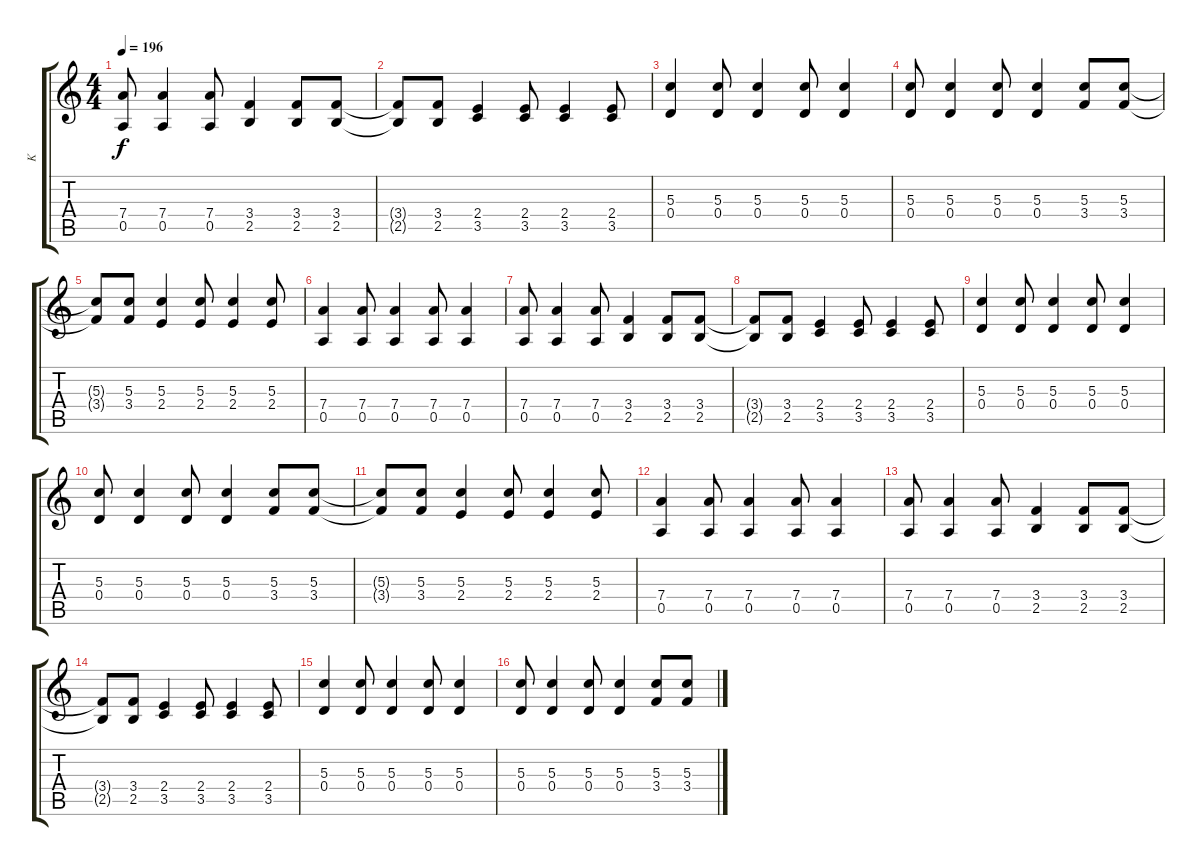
\track ("K" "K") {instrument overdrivenguitar}
\staff {score tabs}
\tuning (E4 B3 G3 D3 A2 E2) {hide}
\ts (4 4)
\tempo 196
\clef g2
\ks c
(7.4 0.5).8{dy f} (7.4 0.5).4 (7.4 0.5).8 (3.4 2.5).4 (3.4 2.5).8 (3.4 2.5).8 |
(3.4{t} 2.5{t}).8 (3.4 2.5).8 (2.4 3.5).4 (2.4 3.5).8 (2.4 3.5).4 (2.4 3.5).8 |
(5.3 0.4).4 (5.3 0.4).8 (5.3 0.4).4 (5.3 0.4).8 (5.3 0.4).4 |
(5.3 0.4).8 (5.3 0.4).4 (5.3 0.4).8 (5.3 0.4).4 (5.3 3.4).8 (5.3 3.4).8 |
(5.3{t} 3.4{t}).8 (5.3 3.4).8 (5.3 2.4).4 (5.3 2.4).8 (5.3 2.4).4 (5.3 2.4).8 |
(7.4 0.5).4 (7.4 0.5).8 (7.4 0.5).4 (7.4 0.5).8 (7.4 0.5).4 |
(7.4 0.5).8 (7.4 0.5).4 (7.4 0.5).8{txt ""} (3.4 2.5).4 (3.4 2.5).8 (3.4 2.5).8 |
(3.4{t} 2.5{t}).8 (3.4 2.5).8 (2.4 3.5).4 (2.4 3.5).8 (2.4 3.5).4 (2.4 3.5).8 |
(5.3 0.4).4 (5.3 0.4).8 (5.3 0.4).4 (5.3 0.4).8 (5.3 0.4).4 |
(5.3 0.4).8 (5.3 0.4).4 (5.3 0.4).8 (5.3 0.4).4 (5.3 3.4).8 (5.3 3.4).8 |
(5.3{t} 3.4{t}).8 (5.3 3.4).8 (5.3 2.4).4 (5.3 2.4).8 (5.3 2.4).4 (5.3 2.4).8 |
(7.4 0.5).4 (7.4 0.5).8 (7.4 0.5).4 (7.4 0.5).8 (7.4 0.5).4 |
(7.4 0.5).8 (7.4 0.5).4 (7.4 0.5).8 (3.4 2.5).4 (3.4 2.5).8 (3.4 2.5).8 |
(3.4{t} 2.5{t}).8 (3.4 2.5).8 (2.4 3.5).4 (2.4 3.5).8 (2.4 3.5).4 (2.4 3.5).8 |
(5.3 0.4).4 (5.3 0.4).8 (5.3 0.4).4 (5.3 0.4).8 (5.3 0.4).4 |
(5.3 0.4).8 (5.3 0.4).4 (5.3 0.4).8 (5.3 0.4).4 (5.3 3.4).8 (5.3 3.4).8
